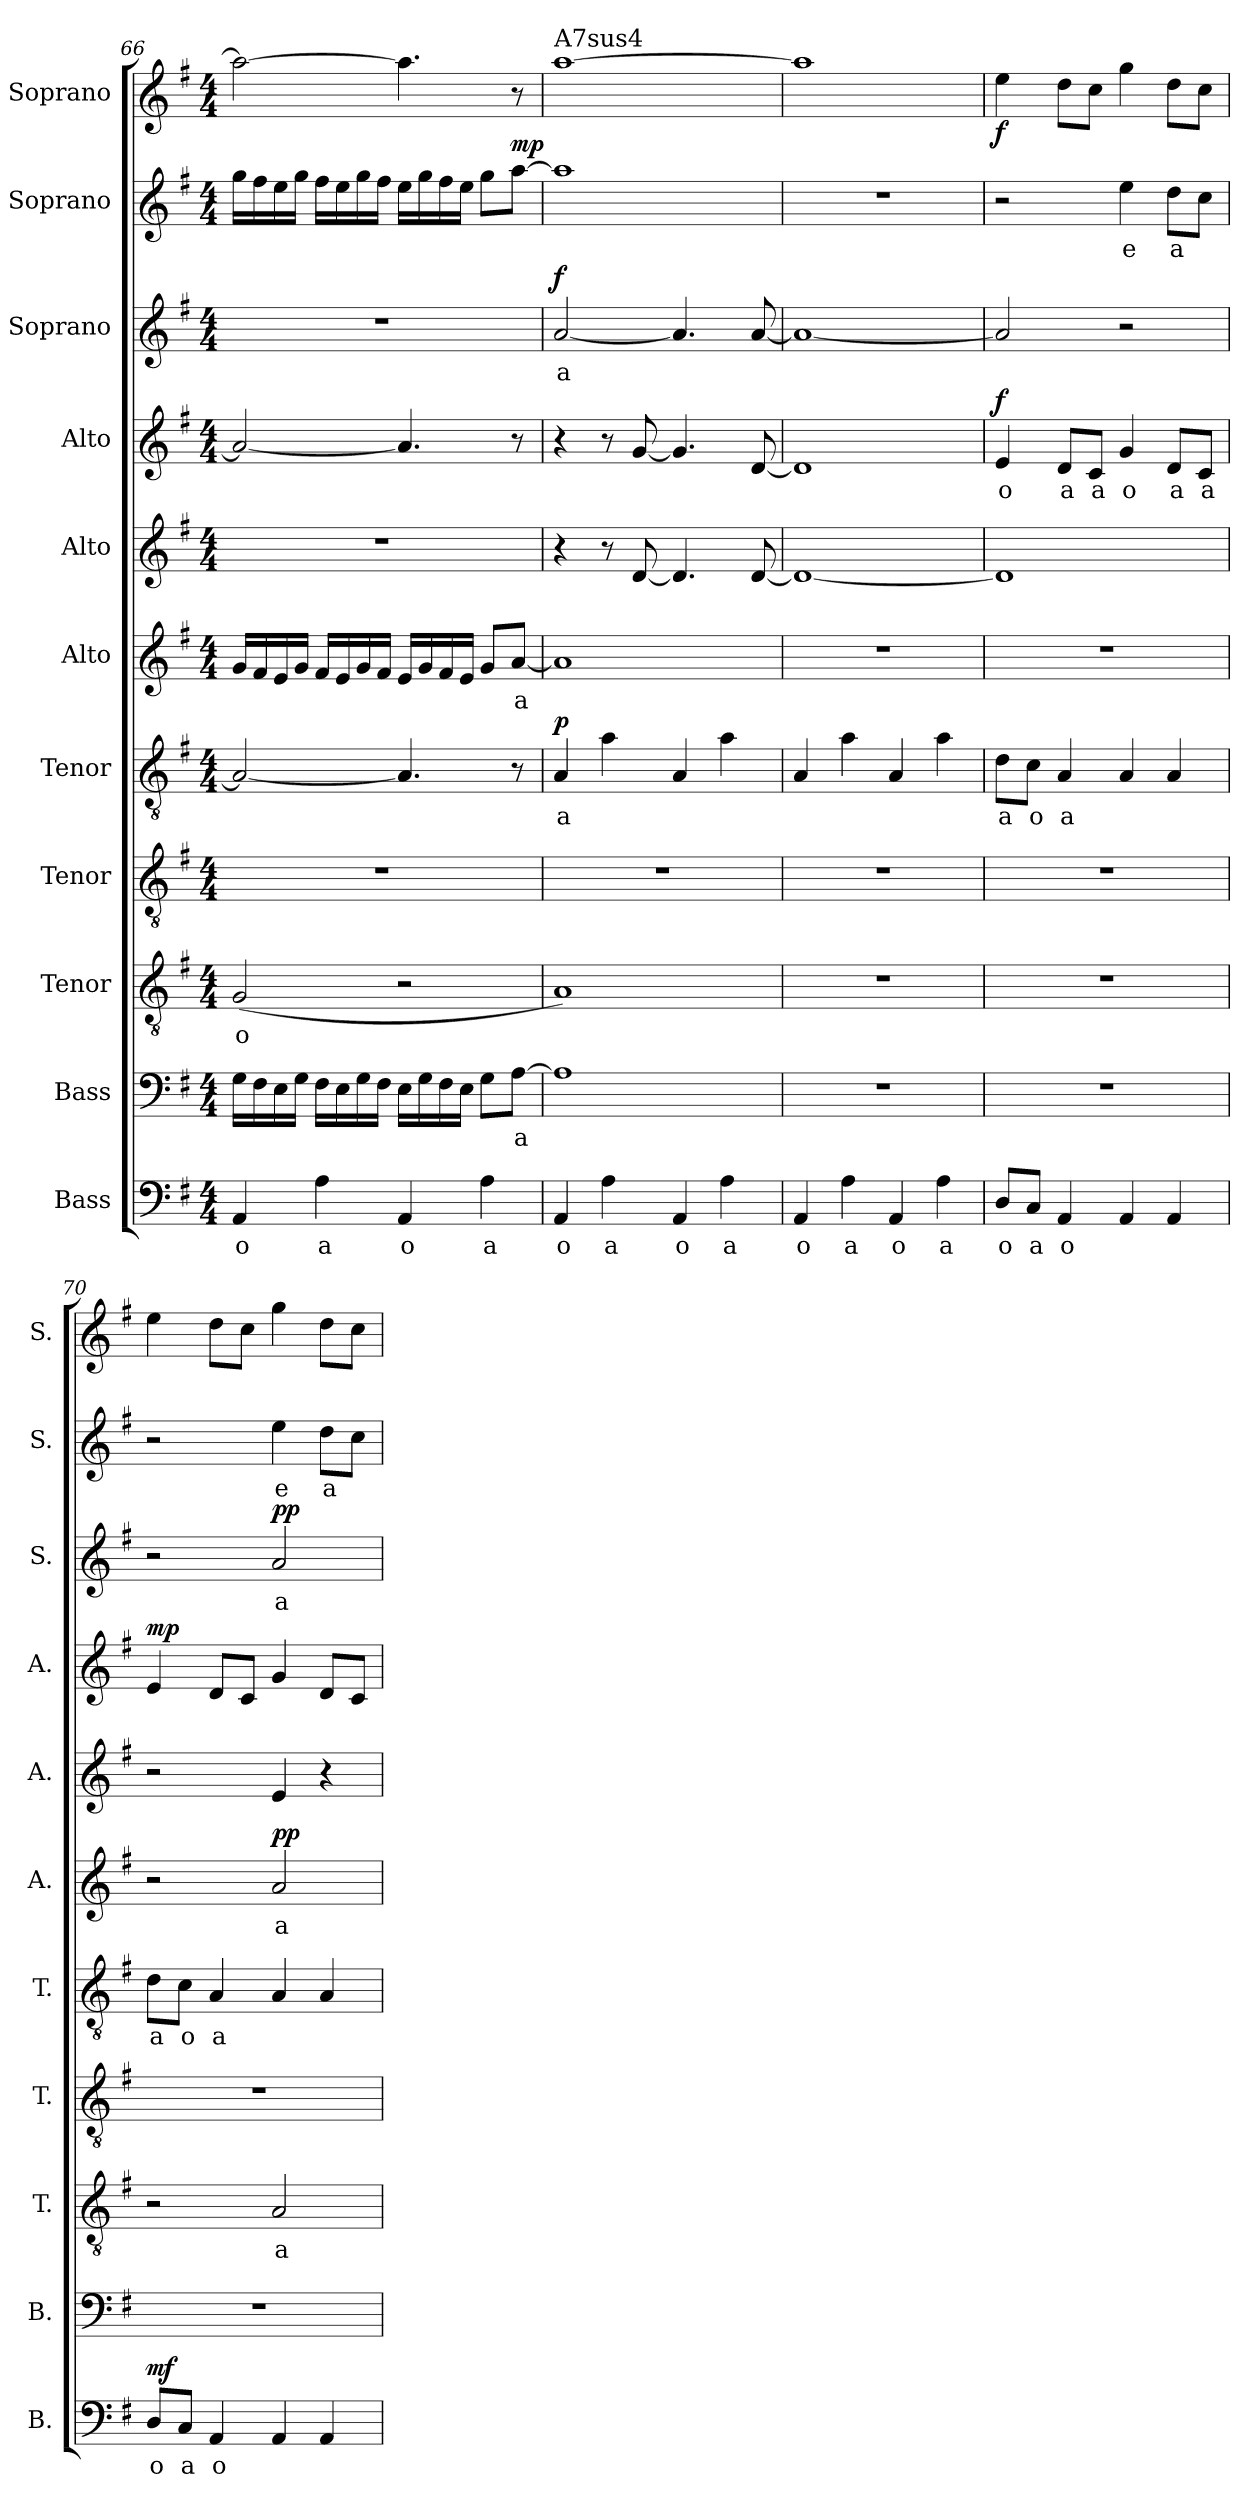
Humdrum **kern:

**kern	**text	**dynam	**kern	**text	**kern	**text	**kern	**kern	**text	**dynam	**kern	**text	**dynam	**kern	**kern	**text	**dynam	**kern	**text	**dynam	**kern	**text	**dynam	**kern	**dynam
*part11	*part11	*part11	*part10	*part10	*part9	*part9	*part8	*part7	*part7	*part7	*part6	*part6	*part6	*part5	*part4	*part4	*part4	*part3	*part3	*part3	*part2	*part2	*part2	*part1	*part1
*staff11	*staff11	*staff11	*staff10	*staff10	*staff9	*staff9	*staff8	*staff7	*staff7	*staff7	*staff6	*staff6	*staff6	*staff5	*staff4	*staff4	*staff4	*staff3	*staff3	*staff3	*staff2	*staff2	*staff2	*staff1	*staff1
*I"Bass	*	*	*I"Bass	*	*I"Tenor	*	*I"Tenor	*I"Tenor	*	*	*I"Alto	*	*	*I"Alto	*I"Alto	*	*	*I"Soprano	*	*	*I"Soprano	*	*	*I"Soprano	*
*I'B.	*	*	*I'B.	*	*I'T.	*	*I'T.	*I'T.	*	*	*I'A.	*	*	*I'A.	*I'A.	*	*	*I'S.	*	*	*I'S.	*	*	*I'S.	*
!!LO:PB:g=z
*clefF4	*	*	*clefF4	*	*clefGv2	*	*clefGv2	*clefGv2	*	*	*clefG2	*	*	*clefG2	*clefG2	*	*	*clefG2	*	*	*clefG2	*	*	*clefG2	*
*k[f#]	*	*	*k[f#]	*	*k[f#]	*	*k[f#]	*k[f#]	*	*	*k[f#]	*	*	*k[f#]	*k[f#]	*	*	*k[f#]	*	*	*k[f#]	*	*	*k[f#]	*
*M4/4	*	*	*M4/4	*	*M4/4	*	*M4/4	*M4/4	*	*	*M4/4	*	*	*M4/4	*M4/4	*	*	*M4/4	*	*	*M4/4	*	*	*M4/4	*
=66	=66	=66	=66	=66	=66	=66	=66	=66	=66	=66	=66	=66	=66	=66	=66	=66	=66	=66	=66	=66	=66	=66	=66	=66	=66
!	!LO:LY:b	!	!	!	!	!LO:LY:b	!	!	!	!	!	!	!	!	!	!	!	!	!	!	!	!	!	!	!
4AA/	o	.	16G\LL	.	(<2G/	o	1r	2A/_	.	.	16g/LL	.	.	1r	2a/_	.	.	1r	.	.	16gg\LL	.	.	2aa\_	.
.	.	.	16F#\	.	.	.	.	.	.	.	16f#/	.	.	.	.	.	.	.	.	.	16ff#\	.	.	.	.
.	.	.	16E\	.	.	.	.	.	.	.	16e/	.	.	.	.	.	.	.	.	.	16ee\	.	.	.	.
.	.	.	16G\JJ	.	.	.	.	.	.	.	16g/JJ	.	.	.	.	.	.	.	.	.	16gg\JJ	.	.	.	.
!	!LO:LY:b	!	!	!	!	!	!	!	!	!	!	!	!	!	!	!	!	!	!	!	!	!	!	!	!
4A\	a	.	16F#\LL	.	.	.	.	.	.	.	16f#/LL	.	.	.	.	.	.	.	.	.	16ff#\LL	.	.	.	.
.	.	.	16E\	.	.	.	.	.	.	.	16e/	.	.	.	.	.	.	.	.	.	16ee\	.	.	.	.
.	.	.	16G\	.	.	.	.	.	.	.	16g/	.	.	.	.	.	.	.	.	.	16gg\	.	.	.	.
.	.	.	16F#\JJ	.	.	.	.	.	.	.	16f#/JJ	.	.	.	.	.	.	.	.	.	16ff#\JJ	.	.	.	.
!	!LO:LY:b	!	!	!	!	!	!	!	!	!	!	!	!	!	!	!	!	!	!	!	!	!	!	!	!
4AA/	o	.	16E\LL	.	2r	.	.	4.A/]	.	.	16e/LL	.	.	.	4.a/]	.	.	.	.	.	16ee\LL	.	.	4.aa\]	.
.	.	.	16G\	.	.	.	.	.	.	.	16g/	.	.	.	.	.	.	.	.	.	16gg\	.	.	.	.
.	.	.	16F#\	.	.	.	.	.	.	.	16f#/	.	.	.	.	.	.	.	.	.	16ff#\	.	.	.	.
.	.	.	16E\JJ	.	.	.	.	.	.	.	16e/JJ	.	.	.	.	.	.	.	.	.	16ee\JJ	.	.	.	.
!	!LO:LY:b	!	!	!	!	!	!	!	!	!	!	!	!	!	!	!	!	!	!	!	!	!	!	!	!
4A\	a	.	8G\L	.	.	.	.	.	.	.	8g/L	.	.	.	.	.	.	.	.	.	8gg\L	.	.	.	.
!	!	!	!	!LO:LY:b	!	!	!	!	!	!	!	!LO:LY:b	!	!	!	!	!	!	!	!	!	!	!LO:DY:b	!	!
.	.	.	[8A\J	a	.	.	.	8r	.	.	[8a/J	a	.	.	8r	.	.	.	.	.	[8aa\J	.	mp	8r	.
=67	=67	=67	=67	=67	=67	=67	=67	=67	=67	=67	=67	=67	=67	=67	=67	=67	=67	=67	=67	=67	=67	=67	=67	=67	=67
!	!	!	!	!	!	!	!	!	!	!	!	!	!	!	!	!	!	!	!	!	!	!	!	!LO:TX:a:t=A7sus4	!
!	!LO:LY:b	!	!	!	!	!	!	!	!LO:LY:b	!LO:DY:b	!	!	!	!	!	!	!	!	!LO:LY:b	!LO:DY:b	!	!	!	!	!
4AA/	o	.	1A]	.	1A)	.	1r	4A/	a	p	1a]	.	.	4r	4r	.	.	[2a/	a	f	1aa]	.	.	[1aa	.
!	!LO:LY:b	!	!	!	!	!	!	!	!	!	!	!	!	!	!	!	!	!	!	!	!	!	!	!	!
4A\	a	.	.	.	.	.	.	4a\	.	.	.	.	.	8r	8r	.	.	.	.	.	.	.	.	.	.
.	.	.	.	.	.	.	.	.	.	.	.	.	.	[8d/	[8g/	.	.	.	.	.	.	.	.	.	.
!	!LO:LY:b	!	!	!	!	!	!	!	!	!	!	!	!	!	!	!	!	!	!	!	!	!	!	!	!
4AA/	o	.	.	.	.	.	.	4A/	.	.	.	.	.	4.d/]	4.g/]	.	.	4.a/]	.	.	.	.	.	.	.
!	!LO:LY:b	!	!	!	!	!	!	!	!	!	!	!	!	!	!	!	!	!	!	!	!	!	!	!	!
4A\	a	.	.	.	.	.	.	4a\	.	.	.	.	.	.	.	.	.	.	.	.	.	.	.	.	.
.	.	.	.	.	.	.	.	.	.	.	.	.	.	[8d/	[8d/	.	.	[8a/	.	.	.	.	.	.	.
=68	=68	=68	=68	=68	=68	=68	=68	=68	=68	=68	=68	=68	=68	=68	=68	=68	=68	=68	=68	=68	=68	=68	=68	=68	=68
!	!LO:LY:b	!	!	!	!	!	!	!	!	!	!	!	!	!	!	!	!	!	!	!	!	!	!	!	!
4AA/	o	.	1r	.	1r	.	1r	4A/	.	.	1r	.	.	1d_	1d]	.	.	1a_	.	.	1r	.	.	1aa]	.
!	!LO:LY:b	!	!	!	!	!	!	!	!	!	!	!	!	!	!	!	!	!	!	!	!	!	!	!	!
4A\	a	.	.	.	.	.	.	4a\	.	.	.	.	.	.	.	.	.	.	.	.	.	.	.	.	.
!	!LO:LY:b	!	!	!	!	!	!	!	!	!	!	!	!	!	!	!	!	!	!	!	!	!	!	!	!
4AA/	o	.	.	.	.	.	.	4A/	.	.	.	.	.	.	.	.	.	.	.	.	.	.	.	.	.
!	!LO:LY:b	!	!	!	!	!	!	!	!	!	!	!	!	!	!	!	!	!	!	!	!	!	!	!	!
4A\	a	.	.	.	.	.	.	4a\	.	.	.	.	.	.	.	.	.	.	.	.	.	.	.	.	.
=69	=69	=69	=69	=69	=69	=69	=69	=69	=69	=69	=69	=69	=69	=69	=69	=69	=69	=69	=69	=69	=69	=69	=69	=69	=69
!	!LO:LY:b	!	!	!	!	!	!	!	!LO:LY:b	!	!	!	!	!	!	!LO:LY:b	!LO:DY:b	!	!	!	!	!	!	!	!LO:DY:b
8D/L	o	.	1r	.	1r	.	1r	8d\L	a	.	1r	.	.	1d]	4e/	o	f	2a/]	.	.	2r	.	.	4ee\	f
!	!LO:LY:b	!	!	!	!	!	!	!	!LO:LY:b	!	!	!	!	!	!	!	!	!	!	!	!	!	!	!	!
8C/J	a	.	.	.	.	.	.	8c\J	o	.	.	.	.	.	.	.	.	.	.	.	.	.	.	.	.
!	!LO:LY:b	!	!	!	!	!	!	!	!LO:LY:b	!	!	!	!	!	!	!LO:LY:b	!	!	!	!	!	!	!	!	!
4AA/	o	.	.	.	.	.	.	4A/	a	.	.	.	.	.	8d/L	a	.	.	.	.	.	.	.	8dd\L	.
!	!	!	!	!	!	!	!	!	!	!	!	!	!	!	!	!LO:LY:b	!	!	!	!	!	!	!	!	!
.	.	.	.	.	.	.	.	.	.	.	.	.	.	.	8c/J	a	.	.	.	.	.	.	.	8cc\J	.
!	!	!	!	!	!	!	!	!	!	!	!	!	!	!	!	!LO:LY:b	!	!	!	!	!	!LO:LY:b	!	!	!
4AA/	.	.	.	.	.	.	.	4A/	.	.	.	.	.	.	4g/	o	.	2r	.	.	4ee\	e	.	4gg\	.
!	!	!	!	!	!	!	!	!	!	!	!	!	!	!	!	!LO:LY:b	!	!	!	!	!	!LO:LY:b	!	!	!
4AA/	.	.	.	.	.	.	.	4A/	.	.	.	.	.	.	8d/L	a	.	.	.	.	8dd\L	a	.	8dd\L	.
!	!	!	!	!	!	!	!	!	!	!	!	!	!	!	!	!LO:LY:b	!	!	!	!	!	!	!	!	!
.	.	.	.	.	.	.	.	.	.	.	.	.	.	.	8c/J	a	.	.	.	.	8cc\J	.	.	8cc\J	.
!!LO:PB:g=z
=70	=70	=70	=70	=70	=70	=70	=70	=70	=70	=70	=70	=70	=70	=70	=70	=70	=70	=70	=70	=70	=70	=70	=70	=70	=70
!	!LO:LY:b	!LO:DY:b	!	!	!	!	!	!	!LO:LY:b	!	!	!	!	!	!	!	!LO:DY:b	!	!	!	!	!	!	!	!
8D/L	o	mf	1r	.	2r	.	1r	8d\L	a	.	2r	.	.	2r	4e/	.	mp	2r	.	.	2r	.	.	4ee\	.
!	!LO:LY:b	!	!	!	!	!	!	!	!LO:LY:b	!	!	!	!	!	!	!	!	!	!	!	!	!	!	!	!
8C/J	a	.	.	.	.	.	.	8c\J	o	.	.	.	.	.	.	.	.	.	.	.	.	.	.	.	.
!	!LO:LY:b	!	!	!	!	!	!	!	!LO:LY:b	!	!	!	!	!	!	!	!	!	!	!	!	!	!	!	!
4AA/	o	.	.	.	.	.	.	4A/	a	.	.	.	.	.	8d/L	.	.	.	.	.	.	.	.	8dd\L	.
.	.	.	.	.	.	.	.	.	.	.	.	.	.	.	8c/J	.	.	.	.	.	.	.	.	8cc\J	.
!	!	!	!	!	!	!LO:LY:b	!	!	!	!	!	!LO:LY:b	!LO:DY:b	!	!	!	!	!	!LO:LY:b	!LO:DY:b	!	!LO:LY:b	!	!	!
4AA/	.	.	.	.	2A/	a	.	4A/	.	.	2a/	a	pp	4e/	4g/	.	.	2a/	a	pp	4ee\	e	.	4gg\	.
!	!	!	!	!	!	!	!	!	!	!	!	!	!	!	!	!	!	!	!	!	!	!LO:LY:b	!	!	!
4AA/	.	.	.	.	.	.	.	4A/	.	.	.	.	.	4r	8d/L	.	.	.	.	.	8dd\L	a	.	8dd\L	.
.	.	.	.	.	.	.	.	.	.	.	.	.	.	.	8c/J	.	.	.	.	.	8cc\J	.	.	8cc\J	.
=	=	=	=	=	=	=	=	=	=	=	=	=	=	=	=	=	=	=	=	=	=	=	=	=	=
*-	*-	*-	*-	*-	*-	*-	*-	*-	*-	*-	*-	*-	*-	*-	*-	*-	*-	*-	*-	*-	*-	*-	*-	*-	*-
